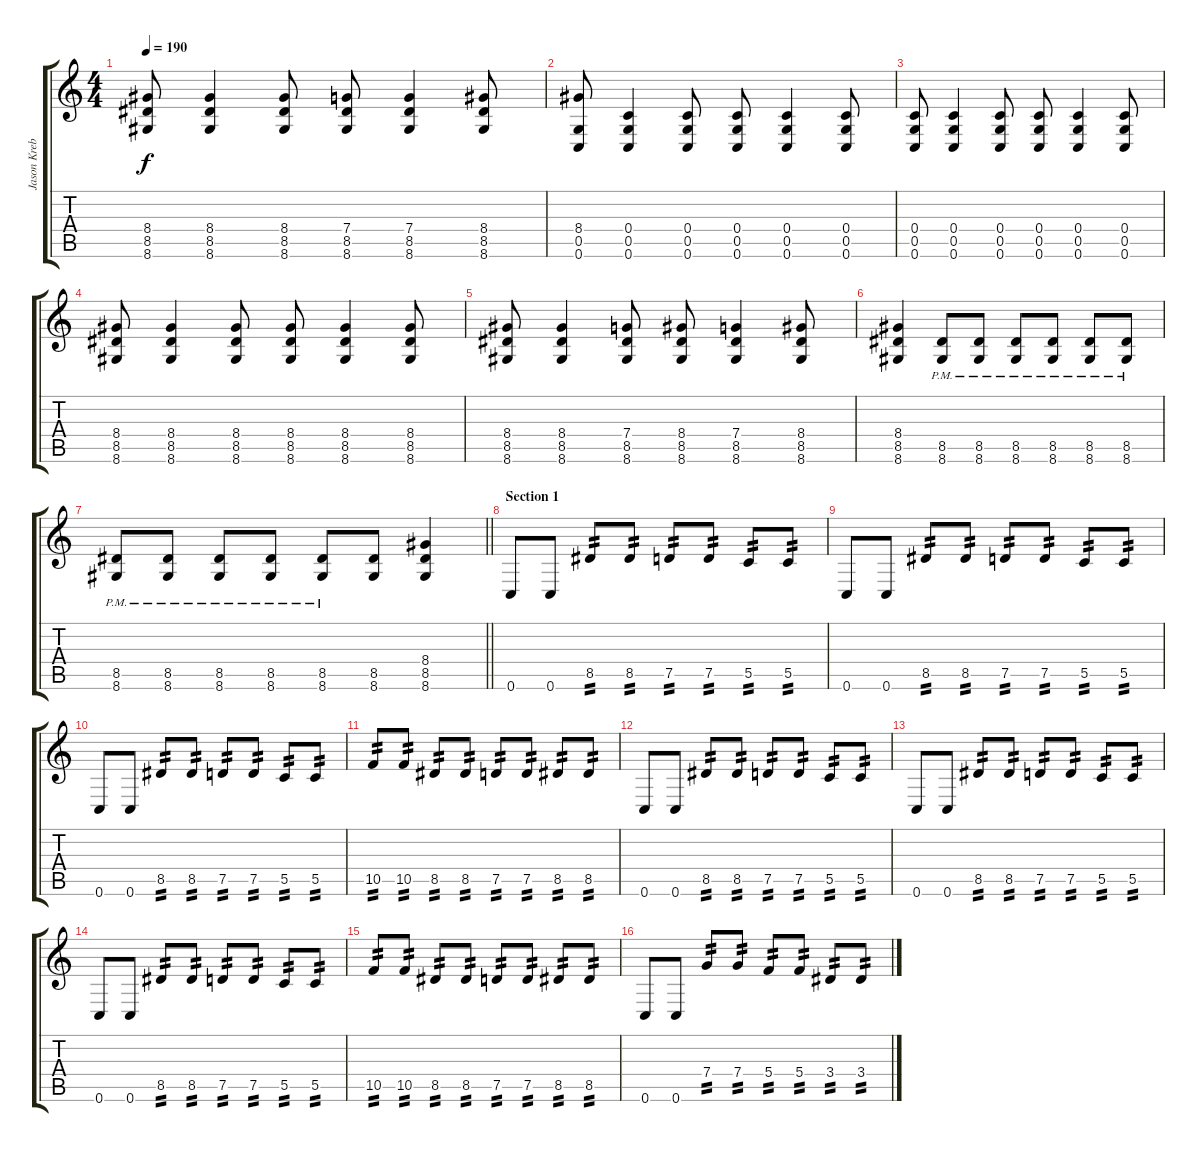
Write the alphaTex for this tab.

\track ("Jason Krebs " "Jason Kreb") {instrument overdrivenguitar}
\staff {score tabs}
\tuning (D4 A3 F3 C3 G2 C2) {hide}
\ts (4 4)
\tempo 190
\clef g2
\ks c
(8.4 8.5 8.6).8{dy f} (8.4 8.5 8.6).4 (8.4 8.5 8.6).8 (7.4 8.5 8.6).8 (7.4 8.5 8.6).4 (8.4 8.5 8.6).8 |
(8.4 0.5 0.6).8 (0.4 0.5 0.6).4 (0.4 0.5 0.6).8 (0.4 0.5 0.6).8 (0.4 0.5 0.6).4 (0.4 0.5 0.6).8 |
(0.4 0.5 0.6).8 (0.4 0.5 0.6).4 (0.4 0.5 0.6).8 (0.4 0.5 0.6).8 (0.4 0.5 0.6).4 (0.4 0.5 0.6).8 |
(8.4 8.5 8.6).8 (8.4 8.5 8.6).4 (8.4 8.5 8.6).8 (8.4 8.5 8.6).8 (8.4 8.5 8.6).4 (8.4 8.5 8.6).8 |
(8.4 8.5 8.6).8 (8.4 8.5 8.6).4 (7.4 8.5 8.6).8 (8.4 8.5 8.6).8 (7.4 8.5 8.6).4 (8.4 8.5 8.6).8 |
(8.4 8.5 8.6).4 (8.5 8.6{pm}).8 (8.5 8.6{pm}).8 (8.5 8.6{pm}).8 (8.5 8.6{pm}).8 (8.5 8.6{pm}).8 (8.5 8.6{pm}).8 |
\barLineRight lightlight
(8.5 8.6{pm}).8 (8.5 8.6{pm}).8 (8.5 8.6{pm}).8 (8.5 8.6{pm}).8 (8.5 8.6{pm}).8 (8.5 8.6).8 (8.4 8.5 8.6).4 |
\section ("" "Section 1")
0.6.8 0.6.8 8.5.8{tp 2} 8.5.8{tp 2} 7.5.8{tp 2} 7.5.8{tp 2} 5.5.8{tp 2} 5.5.8{tp 2} |
0.6.8 0.6.8 8.5.8{tp 2} 8.5.8{tp 2} 7.5.8{tp 2} 7.5.8{tp 2} 5.5.8{tp 2} 5.5.8{tp 2} |
0.6.8 0.6.8 8.5.8{tp 2} 8.5.8{tp 2} 7.5.8{tp 2} 7.5.8{tp 2} 5.5.8{tp 2} 5.5.8{tp 2} |
10.5.8{tp 2} 10.5.8{tp 2} 8.5.8{tp 2} 8.5.8{tp 2} 7.5.8{tp 2} 7.5.8{tp 2} 8.5.8{tp 2} 8.5.8{tp 2} |
0.6.8 0.6.8 8.5.8{tp 2} 8.5.8{tp 2} 7.5.8{tp 2} 7.5.8{tp 2} 5.5.8{tp 2} 5.5.8{tp 2} |
0.6.8 0.6.8 8.5.8{tp 2} 8.5.8{tp 2} 7.5.8{tp 2} 7.5.8{tp 2} 5.5.8{tp 2} 5.5.8{tp 2} |
0.6.8 0.6.8 8.5.8{tp 2} 8.5.8{tp 2} 7.5.8{tp 2} 7.5.8{tp 2} 5.5.8{tp 2} 5.5.8{tp 2} |
10.5.8{tp 2} 10.5.8{tp 2} 8.5.8{tp 2} 8.5.8{tp 2} 7.5.8{tp 2} 7.5.8{tp 2} 8.5.8{tp 2} 8.5.8{tp 2} |
0.6.8 0.6.8 7.4.8{tp 2} 7.4.8{tp 2} 5.4.8{tp 2} 5.4.8{tp 2} 3.4.8{tp 2} 3.4.8{tp 2}
